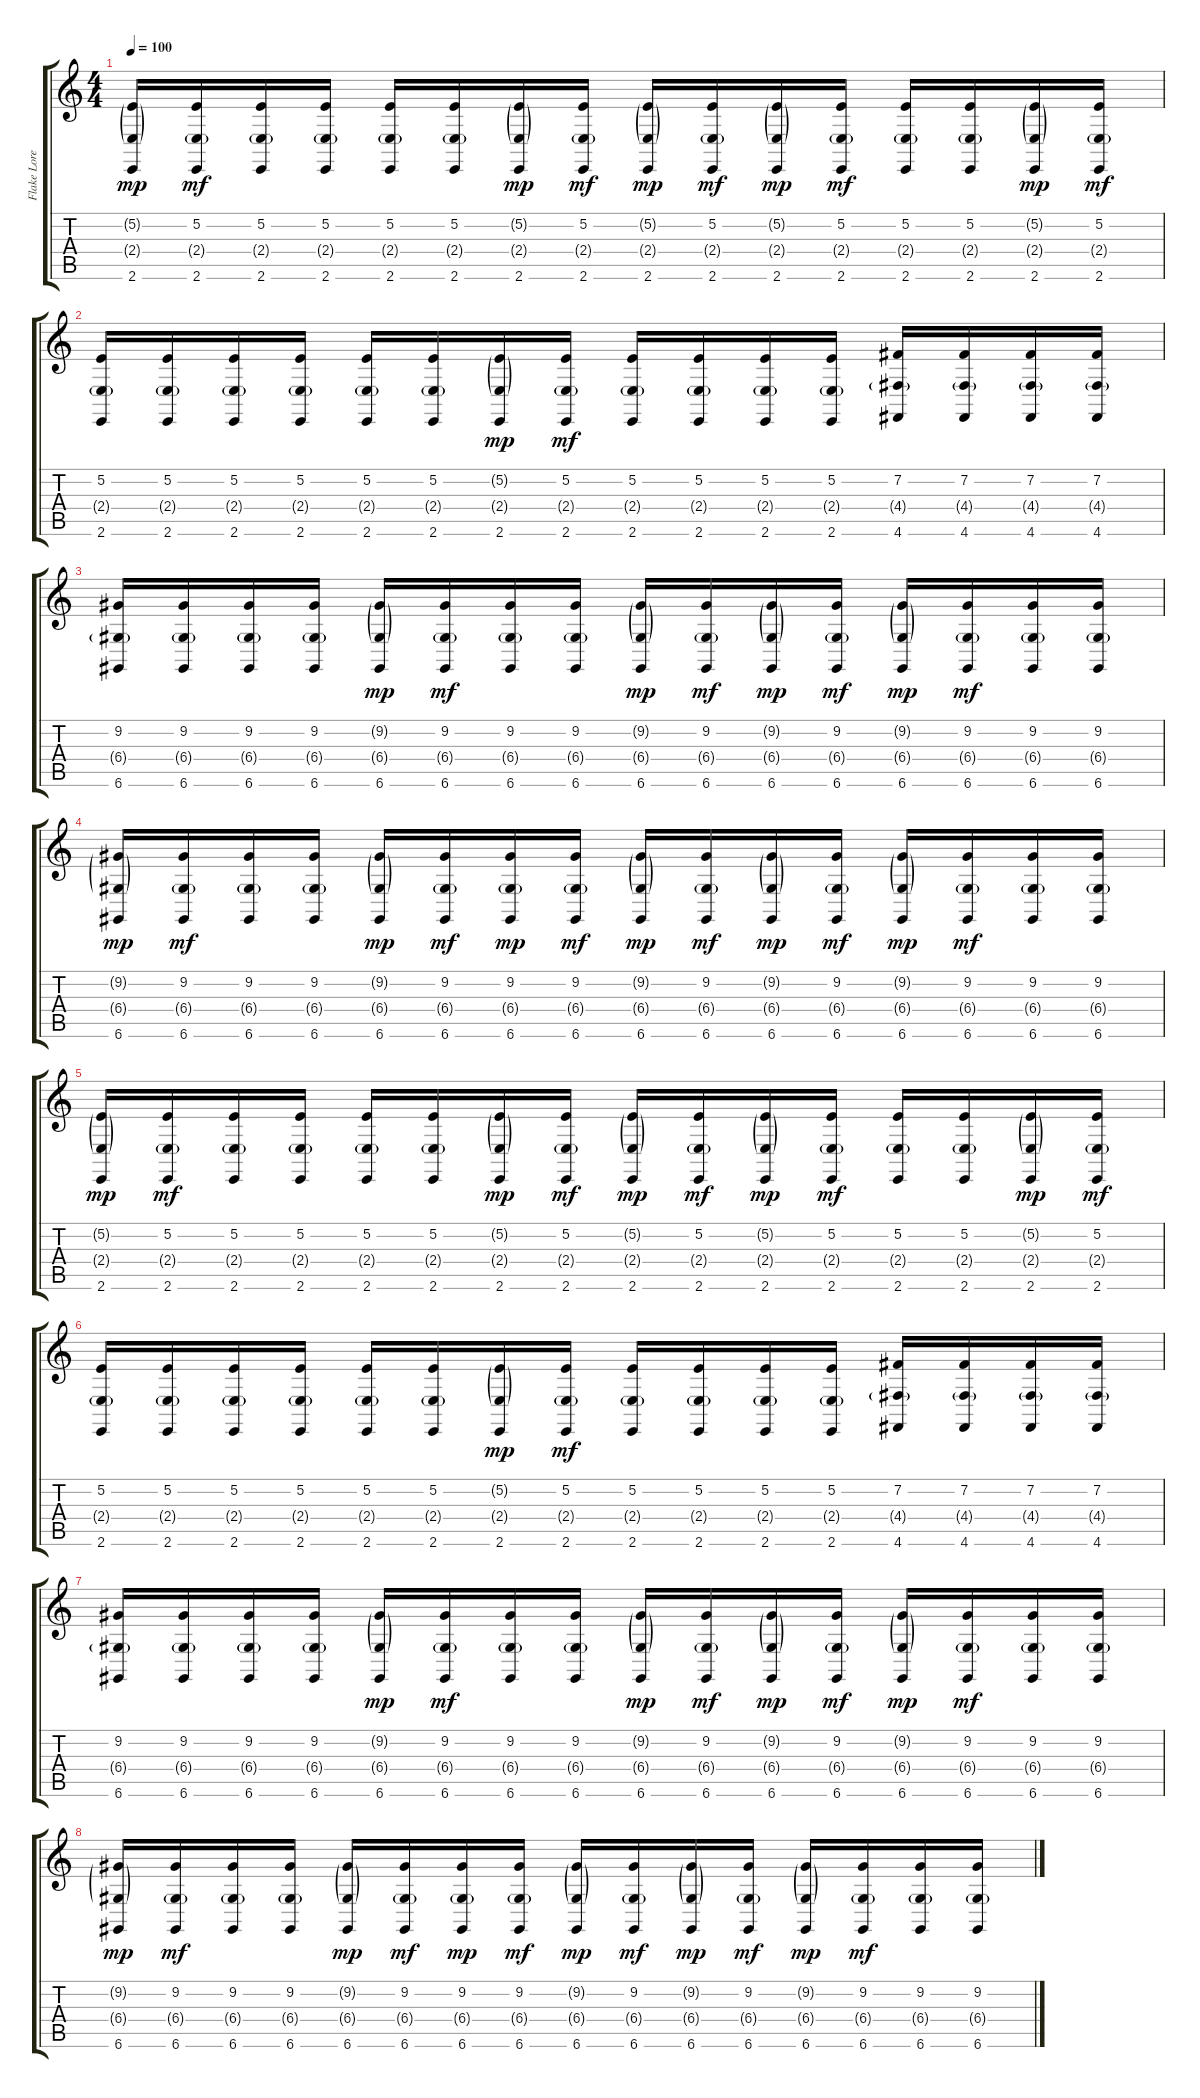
\track ("Flake Lorenz" "Flake Lore") {instrument lead8bassandlead}
\staff {score tabs}
\tuning (E4 B3 G3 D3 A2 D2) {hide}
\ts (4 4)
\tempo 100
\clef g2
\ks c
(5.2{g} 2.4{g} 2.6).16{dy mp} (5.2 2.4{g} 2.6).16{dy mf} (5.2 2.4{g} 2.6).16 (5.2 2.4{g} 2.6).16 (5.2 2.4{g} 2.6).16 (5.2 2.4{g} 2.6).16 (5.2{g} 2.4{g} 2.6).16{dy mp} (5.2 2.4{g} 2.6).16{dy mf} (5.2{g} 2.4{g} 2.6).16{dy mp volume 10} (5.2 2.4{g} 2.6).16{dy mf} (5.2{g} 2.4{g} 2.6).16{dy mp} (5.2 2.4{g} 2.6).16{dy mf} (5.2 2.4{g} 2.6).16 (5.2 2.4{g} 2.6).16 (5.2{g} 2.4{g} 2.6).16{dy mp} (5.2 2.4{g} 2.6).16{dy mf} |
(5.2 2.4{g} 2.6).16 (5.2 2.4{g} 2.6).16 (5.2 2.4{g} 2.6).16 (5.2 2.4{g} 2.6).16 (5.2 2.4{g} 2.6).16 (5.2 2.4{g} 2.6).16 (5.2{g} 2.4{g} 2.6).16{dy mp} (5.2 2.4{g} 2.6).16{dy mf} (5.2 2.4{g} 2.6).16 (5.2 2.4{g} 2.6).16 (5.2 2.4{g} 2.6).16 (5.2 2.4{g} 2.6).16 (7.2 4.4{g} 4.6).16 (7.2 4.4{g} 4.6).16 (7.2 4.4{g} 4.6).16 (7.2 4.4{g} 4.6).16 |
(9.2 6.4{g} 6.6).16{volume 12} (9.2 6.4{g} 6.6).16 (9.2 6.4{g} 6.6).16 (9.2 6.4{g} 6.6).16 (9.2{g} 6.4{g} 6.6).16{dy mp} (9.2 6.4{g} 6.6).16{dy mf} (9.2 6.4{g} 6.6).16 (9.2 6.4{g} 6.6).16 (9.2{g} 6.4{g} 6.6).16{dy mp} (9.2 6.4{g} 6.6).16{dy mf} (9.2{g} 6.4{g} 6.6).16{dy mp} (9.2 6.4{g} 6.6).16{dy mf} (9.2{g} 6.4{g} 6.6).16{dy mp} (9.2 6.4{g} 6.6).16{dy mf} (9.2 6.4{g} 6.6).16 (9.2 6.4{g} 6.6).16 |
(9.2{g} 6.4{g} 6.6).16{dy mp} (9.2 6.4{g} 6.6).16{dy mf} (9.2 6.4{g} 6.6).16 (9.2 6.4{g} 6.6).16 (9.2{g} 6.4{g} 6.6).16{dy mp} (9.2 6.4{g} 6.6).16{dy mf} (9.2 6.4{g} 6.6).16{dy mp} (9.2 6.4{g} 6.6).16{dy mf} (9.2{g} 6.4{g} 6.6).16{dy mp} (9.2 6.4{g} 6.6).16{dy mf} (9.2{g} 6.4{g} 6.6).16{dy mp} (9.2 6.4{g} 6.6).16{dy mf} (9.2{g} 6.4{g} 6.6).16{dy mp} (9.2 6.4{g} 6.6).16{dy mf} (9.2 6.4{g} 6.6).16 (9.2 6.4{g} 6.6).16 |
(5.2{g} 2.4{g} 2.6).16{dy mp volume 12} (5.2 2.4{g} 2.6).16{dy mf} (5.2 2.4{g} 2.6).16 (5.2 2.4{g} 2.6).16 (5.2 2.4{g} 2.6).16 (5.2 2.4{g} 2.6).16 (5.2{g} 2.4{g} 2.6).16{dy mp} (5.2 2.4{g} 2.6).16{dy mf} (5.2{g} 2.4{g} 2.6).16{dy mp volume 10} (5.2 2.4{g} 2.6).16{dy mf} (5.2{g} 2.4{g} 2.6).16{dy mp} (5.2 2.4{g} 2.6).16{dy mf} (5.2 2.4{g} 2.6).16 (5.2 2.4{g} 2.6).16 (5.2{g} 2.4{g} 2.6).16{dy mp} (5.2 2.4{g} 2.6).16{dy mf} |
(5.2 2.4{g} 2.6).16 (5.2 2.4{g} 2.6).16 (5.2 2.4{g} 2.6).16 (5.2 2.4{g} 2.6).16 (5.2 2.4{g} 2.6).16 (5.2 2.4{g} 2.6).16 (5.2{g} 2.4{g} 2.6).16{dy mp} (5.2 2.4{g} 2.6).16{dy mf} (5.2 2.4{g} 2.6).16 (5.2 2.4{g} 2.6).16 (5.2 2.4{g} 2.6).16 (5.2 2.4{g} 2.6).16 (7.2 4.4{g} 4.6).16 (7.2 4.4{g} 4.6).16 (7.2 4.4{g} 4.6).16 (7.2 4.4{g} 4.6).16 |
(9.2 6.4{g} 6.6).16{volume 12} (9.2 6.4{g} 6.6).16 (9.2 6.4{g} 6.6).16 (9.2 6.4{g} 6.6).16 (9.2{g} 6.4{g} 6.6).16{dy mp} (9.2 6.4{g} 6.6).16{dy mf} (9.2 6.4{g} 6.6).16 (9.2 6.4{g} 6.6).16 (9.2{g} 6.4{g} 6.6).16{dy mp} (9.2 6.4{g} 6.6).16{dy mf} (9.2{g} 6.4{g} 6.6).16{dy mp} (9.2 6.4{g} 6.6).16{dy mf} (9.2{g} 6.4{g} 6.6).16{dy mp} (9.2 6.4{g} 6.6).16{dy mf} (9.2 6.4{g} 6.6).16 (9.2 6.4{g} 6.6).16 |
(9.2{g} 6.4{g} 6.6).16{dy mp} (9.2 6.4{g} 6.6).16{dy mf} (9.2 6.4{g} 6.6).16 (9.2 6.4{g} 6.6).16 (9.2{g} 6.4{g} 6.6).16{dy mp} (9.2 6.4{g} 6.6).16{dy mf} (9.2 6.4{g} 6.6).16{dy mp} (9.2 6.4{g} 6.6).16{dy mf} (9.2{g} 6.4{g} 6.6).16{dy mp} (9.2 6.4{g} 6.6).16{dy mf} (9.2{g} 6.4{g} 6.6).16{dy mp} (9.2 6.4{g} 6.6).16{dy mf} (9.2{g} 6.4{g} 6.6).16{dy mp} (9.2 6.4{g} 6.6).16{dy mf} (9.2 6.4{g} 6.6).16 (9.2 6.4{g} 6.6).16
